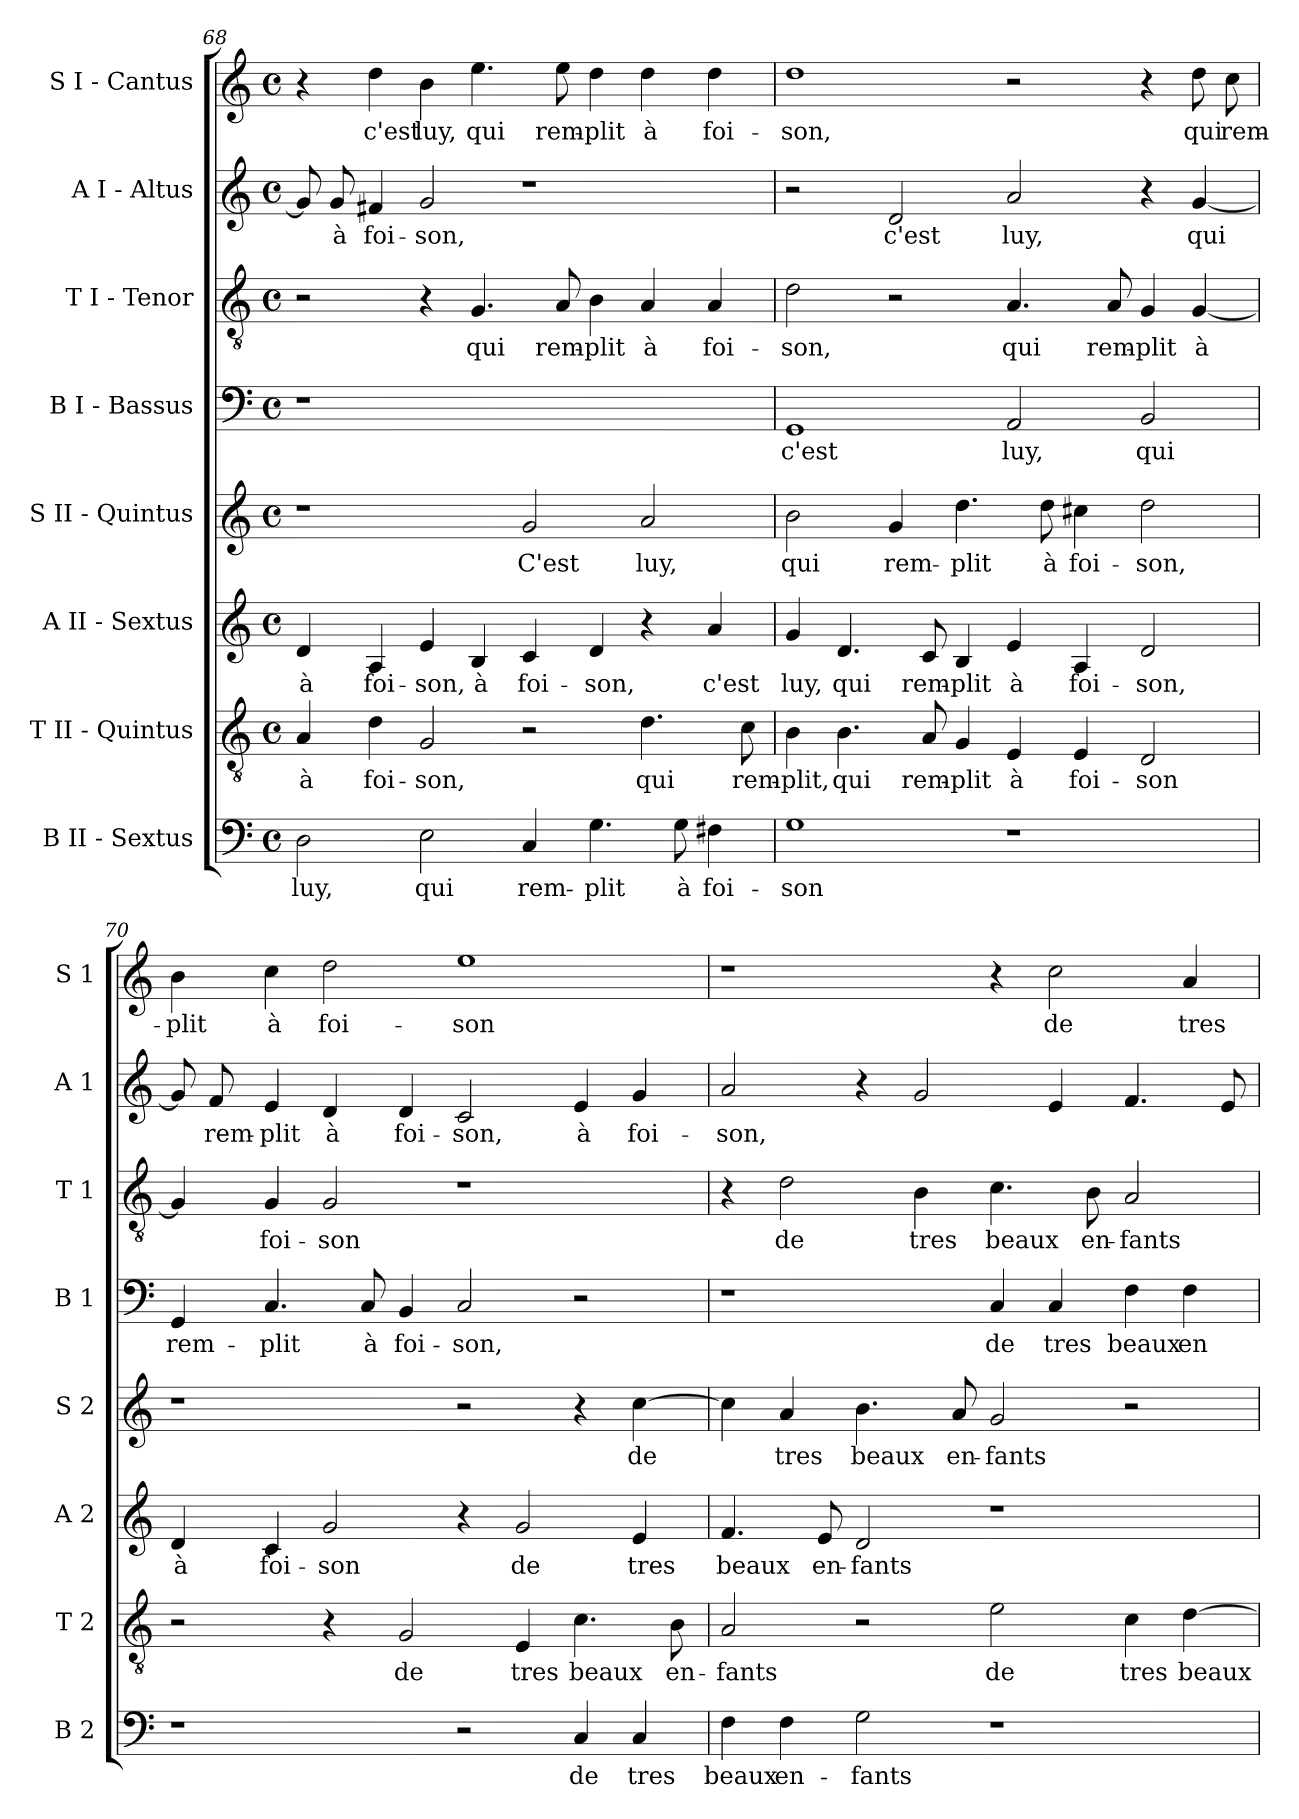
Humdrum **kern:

**kern	**text	**kern	**text	**kern	**text	**kern	**text	**kern	**text	**kern	**text	**kern	**text	**kern	**text
*part8	*part8	*part7	*part7	*part6	*part6	*part5	*part5	*part4	*part4	*part3	*part3	*part2	*part2	*part1	*part1
*staff8	*staff8	*staff7	*staff7	*staff6	*staff6	*staff5	*staff5	*staff4	*staff4	*staff3	*staff3	*staff2	*staff2	*staff1	*staff1
*I"B II - Sextus	*	*I"T II - Quintus	*	*I"A II - Sextus	*	*I"S II - Quintus	*	*I"B I - Bassus	*	*I"T I - Tenor	*	*I"A I - Altus	*	*I"S I - Cantus	*
*I'B 2	*	*I'T 2	*	*I'A 2	*	*I'S 2	*	*I'B 1	*	*I'T 1	*	*I'A 1	*	*I'S 1	*
*clefF4	*	*clefGv2	*	*clefG2	*	*clefG2	*	*clefF4	*	*clefGv2	*	*clefG2	*	*clefG2	*
*k[]	*	*k[]	*	*k[]	*	*k[]	*	*k[]	*	*k[]	*	*k[]	*	*k[]	*
*C:	*	*C:	*	*C:	*	*C:	*	*C:	*	*C:	*	*C:	*	*C:	*
*M4/4	*	*M4/4	*	*M4/4	*	*M4/4	*	*M4/4	*	*M4/4	*	*M4/4	*	*M4/4	*
*met(c)	*	*met(c)	*	*met(c)	*	*met(c)	*	*met(c)	*	*met(c)	*	*met(c)	*	*met(c)	*
=68	=68	=68	=68	=68	=68	=68	=68	=68	=68	=68	=68	=68	=68	=68	=68
!	!LO:LY:b	!	!LO:LY:b	!	!LO:LY:b	!	!	!	!	!	!	!	!	!	!
2D\	luy,	4A/	à	4d/	à	1r	.	1r	.	2r	.	8g/]	.	4r	.
!	!	!	!	!	!	!	!	!	!	!	!	!	!LO:LY:b	!	!
.	.	.	.	.	.	.	.	.	.	.	.	8g/	à	.	.
!	!	!	!LO:LY:b	!	!LO:LY:b	!	!	!	!	!	!	!	!LO:LY:b	!	!LO:LY:b
.	.	4d\	foi-	4A/	foi-	.	.	.	.	.	.	4f#X/	foi-	4dd\	c'est
!	!LO:LY:b	!	!LO:LY:b	!	!LO:LY:b	!	!	!	!	!	!	!	!LO:LY:b	!	!LO:LY:b
2E\	qui	2G/	-son,	4e/	-son,	.	.	.	.	4r	.	2g/	-son,	4b\	luy,
!	!	!	!	!	!LO:LY:b	!	!	!	!	!	!LO:LY:b	!	!	!	!LO:LY:b
.	.	.	.	4B/	à	.	.	.	.	4.G/	qui	.	.	4.ee\	qui
!	!LO:LY:b	!	!	!	!LO:LY:b	!	!LO:LY:b	!	!	!	!	!	!	!	!
4C/	rem-	2r	.	4c/	foi-	2g/	C'est	1ryy	.	.	.	1r	.	.	.
!	!	!	!	!	!	!	!	!	!	!	!LO:LY:b	!	!	!	!LO:LY:b
.	.	.	.	.	.	.	.	.	.	8A/	rem-	.	.	8ee\	rem-
!	!LO:LY:b	!	!	!	!LO:LY:b	!	!	!	!	!	!LO:LY:b	!	!	!	!LO:LY:b
4.G\	-plit	.	.	4d/	-son,	.	.	.	.	4B\	-plit	.	.	4dd\	-plit
!	!	!	!LO:LY:b	!	!	!	!LO:LY:b	!	!	!	!LO:LY:b	!	!	!	!LO:LY:b
.	.	4.d\	qui	4r	.	2a/	luy,	.	.	4A/	à	.	.	4dd\	à
!	!LO:LY:b	!	!	!	!	!	!	!	!	!	!	!	!	!	!
8G\	à	.	.	.	.	.	.	.	.	.	.	.	.	.	.
!	!LO:LY:b	!	!	!	!LO:LY:b	!	!	!	!	!	!LO:LY:b	!	!	!	!LO:LY:b
4F#X\	foi-	.	.	4a/	c'est	.	.	.	.	4A/	foi-	.	.	4dd\	foi-
!	!	!	!LO:LY:b	!	!	!	!	!	!	!	!	!	!	!	!
.	.	8c\	rem-	.	.	.	.	.	.	.	.	.	.	.	.
!!LO:LB:g=z
=69	=69	=69	=69	=69	=69	=69	=69	=69	=69	=69	=69	=69	=69	=69	=69
!	!LO:LY:b	!	!LO:LY:b	!	!LO:LY:b	!	!LO:LY:b	!	!LO:LY:b	!	!LO:LY:b	!	!	!	!LO:LY:b
1G	-son	4B\	-plit,	4g/	luy,	2b\	qui	1GG	c'est	2d\	-son,	2r	.	1dd	-son,
!	!	!	!LO:LY:b	!	!LO:LY:b	!	!	!	!	!	!	!	!	!	!
.	.	4.B\	qui	4.d/	qui	.	.	.	.	.	.	.	.	.	.
!	!	!	!	!	!	!	!LO:LY:b	!	!	!	!	!	!LO:LY:b	!	!
.	.	.	.	.	.	4g/	rem-	.	.	2r	.	2d/	c'est	.	.
!	!	!	!LO:LY:b	!	!LO:LY:b	!	!	!	!	!	!	!	!	!	!
.	.	8A/	rem-	8c/	rem-	.	.	.	.	.	.	.	.	.	.
!	!	!	!LO:LY:b	!	!LO:LY:b	!	!LO:LY:b	!	!	!	!	!	!	!	!
.	.	4G/	-plit	4B/	-plit	4.dd\	-plit	.	.	.	.	.	.	.	.
!	!	!	!LO:LY:b	!	!LO:LY:b	!	!	!	!LO:LY:b	!	!LO:LY:b	!	!LO:LY:b	!	!
1r	.	4E/	à	4e/	à	.	.	2AA/	luy,	4.A/	qui	2a/	luy,	2r	.
!	!	!	!	!	!	!	!LO:LY:b	!	!	!	!	!	!	!	!
.	.	.	.	.	.	8dd\	à	.	.	.	.	.	.	.	.
!	!	!	!LO:LY:b	!	!LO:LY:b	!	!LO:LY:b	!	!	!	!	!	!	!	!
.	.	4E/	foi-	4A/	foi-	4cc#X\	foi-	.	.	.	.	.	.	.	.
!	!	!	!	!	!	!	!	!	!	!	!LO:LY:b	!	!	!	!
.	.	.	.	.	.	.	.	.	.	8A/	rem-	.	.	.	.
!	!	!	!LO:LY:b	!	!LO:LY:b	!	!LO:LY:b	!	!LO:LY:b	!	!LO:LY:b	!	!	!	!
.	.	2D/	-son	2d/	-son,	2dd\	-son,	2BB/	qui	4G/	-plit	4r	.	4r	.
!	!	!	!	!	!	!	!	!	!	!	!LO:LY:b	!	!LO:LY:b	!	!LO:LY:b
.	.	.	.	.	.	.	.	.	.	[4G/	à	[4g/	qui	8dd\	qui
!	!	!	!	!	!	!	!	!	!	!	!	!	!	!	!LO:LY:b
.	.	.	.	.	.	.	.	.	.	.	.	.	.	8cc\	rem-
=70	=70	=70	=70	=70	=70	=70	=70	=70	=70	=70	=70	=70	=70	=70	=70
!	!	!	!	!	!LO:LY:b	!	!	!	!LO:LY:b	!	!	!	!	!	!LO:LY:b
1r	.	2r	.	4d/	à	1r	.	4GG/	rem-	4G/]	.	8g/]	.	4b\	-plit
!	!	!	!	!	!	!	!	!	!	!	!	!	!LO:LY:b	!	!
.	.	.	.	.	.	.	.	.	.	.	.	8f/	rem-	.	.
!	!	!	!	!	!LO:LY:b	!	!	!	!LO:LY:b	!	!LO:LY:b	!	!LO:LY:b	!	!LO:LY:b
.	.	.	.	4c/	foi-	.	.	4.C/	-plit	4G/	foi-	4e/	-plit	4cc\	à
!	!	!	!	!	!LO:LY:b	!	!	!	!	!	!LO:LY:b	!	!LO:LY:b	!	!LO:LY:b
.	.	4r	.	2g/	-son	.	.	.	.	2G/	-son	4d/	à	2dd\	foi-
!	!	!	!	!	!	!	!	!	!LO:LY:b	!	!	!	!	!	!
.	.	.	.	.	.	.	.	8C/	à	.	.	.	.	.	.
!	!	!	!LO:LY:b	!	!	!	!	!	!LO:LY:b	!	!	!	!LO:LY:b	!	!
.	.	2G/	de	.	.	.	.	4BB/	foi-	.	.	4d/	foi-	.	.
!	!	!	!	!	!	!	!	!	!LO:LY:b	!	!	!	!LO:LY:b	!	!LO:LY:b
2r	.	.	.	4r	.	2r	.	2C/	-son,	1r	.	2c/	-son,	1ee	-son
!	!	!	!LO:LY:b	!	!LO:LY:b	!	!	!	!	!	!	!	!	!	!
.	.	4E/	tres	2g/	de	.	.	.	.	.	.	.	.	.	.
!	!LO:LY:b	!	!LO:LY:b	!	!	!	!	!	!	!	!	!	!LO:LY:b	!	!
4C/	de	4.c\	beaux	.	.	4r	.	2r	.	.	.	4e/	à	.	.
!	!LO:LY:b	!	!	!	!LO:LY:b	!	!LO:LY:b	!	!	!	!	!	!LO:LY:b	!	!
4C/	tres	.	.	4e/	tres	[4cc\	de	.	.	.	.	4g/	foi-	.	.
!	!	!	!LO:LY:b	!	!	!	!	!	!	!	!	!	!	!	!
.	.	8B\	en-	.	.	.	.	.	.	.	.	.	.	.	.
=71	=71	=71	=71	=71	=71	=71	=71	=71	=71	=71	=71	=71	=71	=71	=71
!	!LO:LY:b	!	!LO:LY:b	!	!LO:LY:b	!	!	!	!	!	!	!	!LO:LY:b	!	!
4F\	beaux	2A/	-fants	4.f/	beaux	4cc\]	.	1r	.	4r	.	2a/	-son,	1r	.
!	!LO:LY:b	!	!	!	!	!	!LO:LY:b	!	!	!	!LO:LY:b	!	!	!	!
4F\	en-	.	.	.	.	4a/	tres	.	.	2d\	de	.	.	.	.
!	!	!	!	!	!LO:LY:b	!	!	!	!	!	!	!	!	!	!
.	.	.	.	8e/	en-	.	.	.	.	.	.	.	.	.	.
!	!LO:LY:b	!	!	!	!LO:LY:b	!	!LO:LY:b	!	!	!	!	!	!	!	!
2G\	-fants	2r	.	2d/	-fants	4.b\	beaux	.	.	.	.	4r	.	.	.
!	!	!	!	!	!	!	!	!	!	!	!LO:LY:b	!	!	!	!
.	.	.	.	.	.	.	.	.	.	4B\	tres	2g/	.	.	.
!	!	!	!	!	!	!	!LO:LY:b	!	!	!	!	!	!	!	!
.	.	.	.	.	.	8a/	en-	.	.	.	.	.	.	.	.
!	!	!	!LO:LY:b	!	!	!	!LO:LY:b	!	!LO:LY:b	!	!LO:LY:b	!	!	!	!
1r	.	2e\	de	1r	.	2g/	-fants	4C/	de	4.c\	beaux	.	.	4r	.
!	!	!	!	!	!	!	!	!	!LO:LY:b	!	!	!	!	!	!LO:LY:b
.	.	.	.	.	.	.	.	4C/	tres	.	.	4e/	.	2cc\	de
!	!	!	!	!	!	!	!	!	!	!	!LO:LY:b	!	!	!	!
.	.	.	.	.	.	.	.	.	.	8B\	en-	.	.	.	.
!	!	!	!LO:LY:b	!	!	!	!	!	!LO:LY:b	!	!LO:LY:b	!	!	!	!
.	.	4c\	tres	.	.	2r	.	4F\	beaux	2A/	-fants	4.f/	.	.	.
!	!	!	!LO:LY:b	!	!	!	!	!	!LO:LY:b	!	!	!	!	!	!LO:LY:b
.	.	[4d\	beaux	.	.	.	.	4F\	en-	.	.	.	.	4a/	tres
.	.	.	.	.	.	.	.	.	.	.	.	8e/	.	.	.
=	=	=	=	=	=	=	=	=	=	=	=	=	=	=	=
*-	*-	*-	*-	*-	*-	*-	*-	*-	*-	*-	*-	*-	*-	*-	*-
